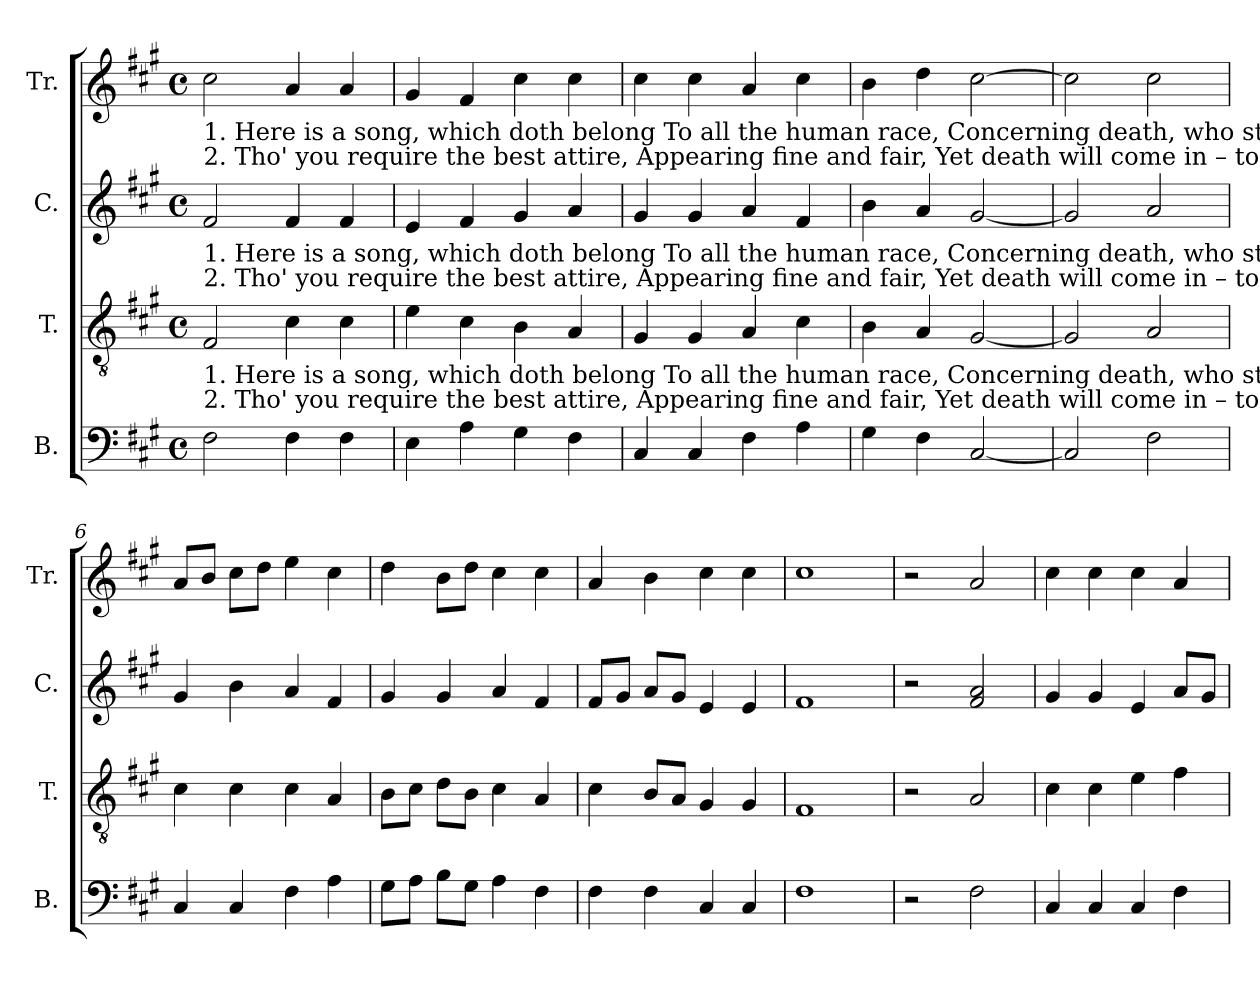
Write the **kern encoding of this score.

**kern	**kern	**kern	**kern
*part4	*part3	*part2	*part1
*staff4	*staff3	*staff2	*staff1
*I"B.	*I"T.	*I"C.	*I"Tr.
*I'B.	*I'T.	*I'C.	*I'Tr.
*clefF4	*clefGv2	*clefG2	*clefG2
*k[f#c#g#]	*k[f#c#g#]	*k[f#c#g#]	*k[f#c#g#]
*M4/4	*M4/4	*M4/4	*M4/4
*met(c)	*met(c)	*met(c)	*met(c)
*MM110	*MM110	*MM110	*MM110
=1	=1	=1	=1
!	!	!	!LO:TX:b:t=1. Here is a song, which doth belong To all the human race,      Concerning  death, who steals the breath, And blasts  the   comely    face.      Come listen  all  un  –  to   the  call,  Which
!	!	!	!LO:TX:b:t=2. Tho' you require the best attire,  Appearing fine and fair,       Yet  death  will  come  in – to  the  room, And strip  you  of  them  there.      For princes high and    beggars  die,  And
!	!	!LO:TX:b:t=1. Here is a song, which doth belong To all the human race,      Concerning  death, who steals the breath, And blasts  the   comely    face.      Come listen  all  un  –  to   the  call,  Which	!
!	!	!LO:TX:b:t=2. Tho' you require the best attire,  Appearing fine and fair,       Yet  death  will  come  in – to  the  room, And strip  you  of  them  there.      For princes high and    beggars  die,  And	!
!	!LO:TX:b:t=1. Here is a song, which doth belong To all the human race,      Concerning  death, who steals the breath, And blasts  the   comely    face.      Come listen  all  un  –  to   the  call,  Which	!	!
!	!LO:TX:b:t=2. Tho' you require the best attire,  Appearing fine and fair,       Yet  death  will  come  in – to  the  room, And strip  you  of  them  there.      For princes high and    beggars  die,  And	!	!
2F#!\	2F#!/	2f#!/	2cc#!\
4F#!\	4c#!\	4f#!/	4a!/
4F#!\	4c#!\	4f#!/	4a!/
=2	=2	=2	=2
4E!\	4e!\	4e!/	4g#!/
4A!\	4c#!\	4f#!/	4f#!/
4G#!\	4B!\	4g#!/	4cc#!\
4F#!\	4A!/	4a!/	4cc#!\
=3	=3	=3	=3
4C#!/	4G#!/	4g#!/	4cc#!\
4C#!/	4G#!/	4g#!/	4cc#!\
4F#!\	4A!/	4a!/	4a!/
4A!\	4c#!\	4f#!/	4cc#!\
=4	=4	=4	=4
4G#!\	4B!\	4b!\	4b!\
4F#!\	4A!/	4a!/	4dd!\
[2C#!/	[2G#!/	[2g#!/	[2cc#!\
=5	=5	=5	=5
2C#!/]	2G#!/]	2g#!/]	2cc#!\]
2F#!\	2A!/	2a!/	2cc#!\
=6	=6	=6	=6
4C#!/	4c#!\	4g#!/	8a!/L
.	.	.	8b!/J
4C#!/	4c#!\	4b!\	8cc#!\L
.	.	.	8dd!\J
4F#!\	4c#!\	4a!/	4ee!\
4A!\	4A!/	4f#!/	4cc#!\
=7	=7	=7	=7
8G#!\L	8B!\L	4g#!/	4dd!\
8A!\J	8c#!\J	.	.
8B!\L	8d!\L	4g#!/	8b!\L
8G#!\J	8B!\J	.	8dd!\J
4A!\	4c#!\	4a!/	4cc#!\
4F#!\	4A!/	4f#!/	4cc#!\
=8	=8	=8	=8
4F#!\	4c#!\	8f#!/L	4a!/
.	.	8g#!/J	.
4F#!\	8B!/L	8a!/L	4b!\
.	8A!/J	8g#!/J	.
4C#!/	4G#!/	4e!/	4cc#!\
4C#!/	4G#!/	4e!/	4cc#!\
=9	=9	=9	=9
1F#!	1F#!	1f#!	1cc#!
=10	=10	=10	=10
2r	2r	2r	2r
2F#!\	2A!/	2f#!/ 2a!/	2a!/
=11	=11	=11	=11
4C#!/	4c#!\	4g#!/	4cc#!\
4C#!/	4c#!\	4g#!/	4cc#!\
4C#!/	4e!\	4e!/	4cc#!\
4F#!\	4f#!\	8a!/L	4a!/
.	.	8g#!/J	.
=	=	=	=
*-	*-	*-	*-
